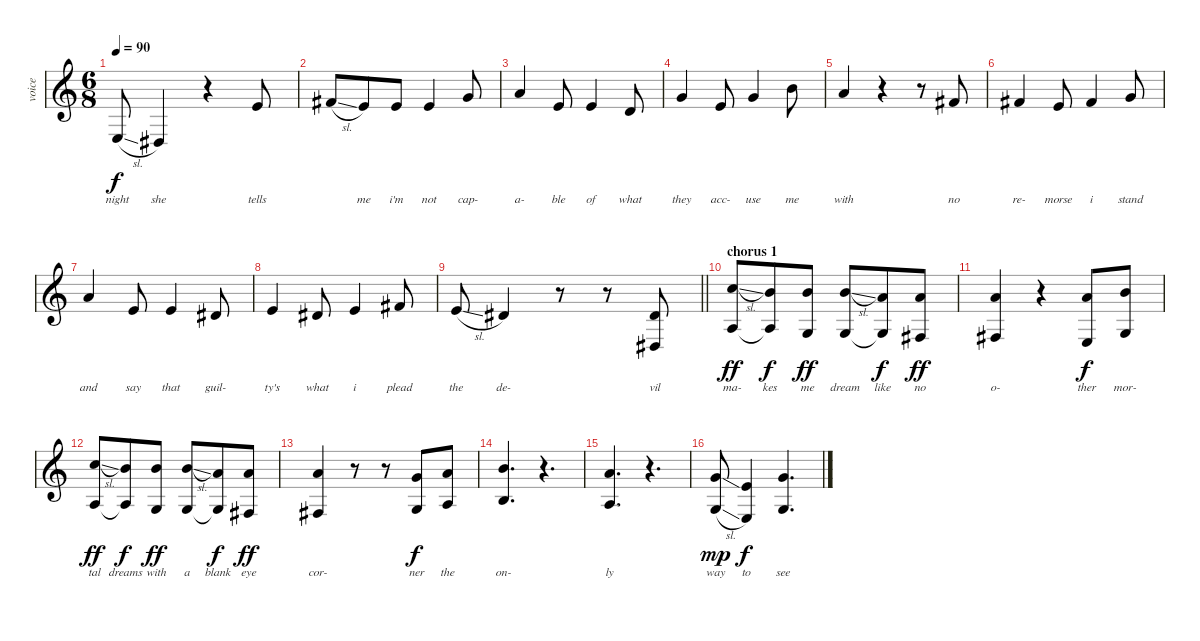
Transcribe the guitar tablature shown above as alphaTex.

\track ("voice" "voice") {instrument sopranosax}
\staff {score}
\tuning (E4 B3 G3 D3 A2 E2) {hide}
\ts (6 8)
\tempo 90
\clef g2
\ks c
2.4{sl}.8{lyrics (0 "night") lyrics (1 "") lyrics (2 "") lyrics (3 "") lyrics (4 "") dy f} 1.4.4{lyrics (0 "she") lyrics (1 "") lyrics (2 "") lyrics (3 "") lyrics (4 "")} r.4 5.2.8{lyrics (0 "tells") lyrics (1 "") lyrics (2 "") lyrics (3 "") lyrics (4 "")} |
2.1{sl}.8{lyrics (0 "") lyrics (1 "") lyrics (2 "") lyrics (3 "") lyrics (4 "")} 0.1.8{lyrics (0 "me") lyrics (1 "") lyrics (2 "") lyrics (3 "") lyrics (4 "")} 0.1.8{lyrics (0 "i'm") lyrics (1 "") lyrics (2 "") lyrics (3 "") lyrics (4 "")} 0.1.4{lyrics (0 "not") lyrics (1 "") lyrics (2 "") lyrics (3 "") lyrics (4 "")} 3.1.8{lyrics (0 "cap-") lyrics (1 "") lyrics (2 "") lyrics (3 "") lyrics (4 "")} |
5.1.4{lyrics (0 "a-") lyrics (1 "") lyrics (2 "") lyrics (3 "") lyrics (4 "")} 0.1.8{lyrics (0 "ble") lyrics (1 "") lyrics (2 "") lyrics (3 "") lyrics (4 "")} 0.1.4{lyrics (0 "of") lyrics (1 "") lyrics (2 "") lyrics (3 "") lyrics (4 "")} 3.2.8{lyrics (0 "what") lyrics (1 "") lyrics (2 "") lyrics (3 "") lyrics (4 "")} |
3.1.4{lyrics (0 "they") lyrics (1 "") lyrics (2 "") lyrics (3 "") lyrics (4 "")} 0.1.8{lyrics (0 "acc-") lyrics (1 "") lyrics (2 "") lyrics (3 "") lyrics (4 "")} 3.1.4{lyrics (0 "use") lyrics (1 "") lyrics (2 "") lyrics (3 "") lyrics (4 "")} 7.1.8{lyrics (0 "me") lyrics (1 "") lyrics (2 "") lyrics (3 "") lyrics (4 "")} |
5.1.4{lyrics (0 "with") lyrics (1 "") lyrics (2 "") lyrics (3 "") lyrics (4 "")} r.4 r.8 2.1.8{lyrics (0 "no") lyrics (1 "") lyrics (2 "") lyrics (3 "") lyrics (4 "")} |
2.1.4{lyrics (0 "re-") lyrics (1 "") lyrics (2 "") lyrics (3 "") lyrics (4 "")} 0.1.8{lyrics (0 "morse") lyrics (1 "") lyrics (2 "") lyrics (3 "") lyrics (4 "")} 2.1.4{lyrics (0 "i") lyrics (1 "") lyrics (2 "") lyrics (3 "") lyrics (4 "")} 3.1.8{lyrics (0 "stand") lyrics (1 "") lyrics (2 "") lyrics (3 "") lyrics (4 "")} |
5.1.4{lyrics (0 "and") lyrics (1 "") lyrics (2 "") lyrics (3 "") lyrics (4 "")} 0.1.8{lyrics (0 "say") lyrics (1 "") lyrics (2 "") lyrics (3 "") lyrics (4 "")} 0.1.4{lyrics (0 "that") lyrics (1 "") lyrics (2 "") lyrics (3 "") lyrics (4 "")} 4.2.8{lyrics (0 "guil-") lyrics (1 "") lyrics (2 "") lyrics (3 "") lyrics (4 "")} |
0.1.4{lyrics (0 "ty's") lyrics (1 "") lyrics (2 "") lyrics (3 "") lyrics (4 "")} 4.2.8{lyrics (0 "what") lyrics (1 "") lyrics (2 "") lyrics (3 "") lyrics (4 "")} 0.1.4{lyrics (0 "i") lyrics (1 "") lyrics (2 "") lyrics (3 "") lyrics (4 "")} 2.1.8{lyrics (0 "plead") lyrics (1 "") lyrics (2 "") lyrics (3 "") lyrics (4 "")} |
\barLineRight lightlight
5.2{sl}.8{lyrics (0 "the") lyrics (1 "") lyrics (2 "") lyrics (3 "") lyrics (4 "")} 4.2.4{lyrics (0 "de-") lyrics (1 "") lyrics (2 "") lyrics (3 "") lyrics (4 "")} r.8 r.8 (4.2 1.4).8{lyrics (0 "vil") lyrics (1 "") lyrics (2 "") lyrics (3 "") lyrics (4 "")} |
\section ("" "chorus 1")
(8.1{sl} 2.3).8{lyrics (0 "ma-") lyrics (1 "") lyrics (2 "") lyrics (3 "") lyrics (4 "") dy ff} (7.1 2.3{t}).8{lyrics (0 "kes") lyrics (1 "") lyrics (2 "") lyrics (3 "") lyrics (4 "") dy f} (7.1 0.3).8{lyrics (0 "me") lyrics (1 "") lyrics (2 "") lyrics (3 "") lyrics (4 "") dy ff} (7.1{sl} 0.3).8{lyrics (0 "dream") lyrics (1 "") lyrics (2 "") lyrics (3 "") lyrics (4 "")} (5.1 0.3{t}).8{lyrics (0 "like") lyrics (1 "") lyrics (2 "") lyrics (3 "") lyrics (4 "") dy f} (5.1 4.4).8{lyrics (0 "no") lyrics (1 "") lyrics (2 "") lyrics (3 "") lyrics (4 "") dy ff} |
(5.1 4.4).4{lyrics (0 "o-") lyrics (1 "") lyrics (2 "") lyrics (3 "") lyrics (4 "")} r.4 (5.1 2.4).8{lyrics (0 "ther") lyrics (1 "") lyrics (2 "") lyrics (3 "") lyrics (4 "") dy f} (7.1 0.3).8{lyrics (0 "mor-") lyrics (1 "") lyrics (2 "") lyrics (3 "") lyrics (4 "")} |
(8.1{sl} 2.3).8{lyrics (0 "tal") lyrics (1 "") lyrics (2 "") lyrics (3 "") lyrics (4 "") dy ff} (7.1 2.3{t}).8{lyrics (0 "dreams") lyrics (1 "") lyrics (2 "") lyrics (3 "") lyrics (4 "") dy f} (7.1 0.3).8{lyrics (0 "with") lyrics (1 "") lyrics (2 "") lyrics (3 "") lyrics (4 "") dy ff} (7.1{sl} 0.3).8{lyrics (0 "a") lyrics (1 "") lyrics (2 "") lyrics (3 "") lyrics (4 "")} (5.1 0.3{t}).8{lyrics (0 "blank") lyrics (1 "") lyrics (2 "") lyrics (3 "") lyrics (4 "") dy f} (5.1 4.4).8{lyrics (0 "eye") lyrics (1 "") lyrics (2 "") lyrics (3 "") lyrics (4 "") dy ff} |
(5.1 4.4).4{lyrics (0 "cor-") lyrics (1 "") lyrics (2 "") lyrics (3 "") lyrics (4 "")} r.8 r.8 (3.1 0.3).8{lyrics (0 "ner") lyrics (1 "") lyrics (2 "") lyrics (3 "") lyrics (4 "") dy f} (5.1 2.3).8{lyrics (0 "the") lyrics (1 "") lyrics (2 "") lyrics (3 "") lyrics (4 "")} |
(7.1 0.2).4{d lyrics (0 "on-") lyrics (1 "") lyrics (2 "") lyrics (3 "") lyrics (4 "")} r.4{d} |
(5.1 2.3).4{d lyrics (0 "ly") lyrics (1 "") lyrics (2 "") lyrics (3 "") lyrics (4 "")} r.4{d} |
(3.1{sl} 5.4{sl}).8{lyrics (0 "way") lyrics (1 "") lyrics (2 "") lyrics (3 "") lyrics (4 "") dy mp} (0.1 2.4).4{lyrics (0 "to") lyrics (1 "") lyrics (2 "") lyrics (3 "") lyrics (4 "") dy f} (3.1 0.3).4{d lyrics (0 "see") lyrics (1 "") lyrics (2 "") lyrics (3 "") lyrics (4 "")}
